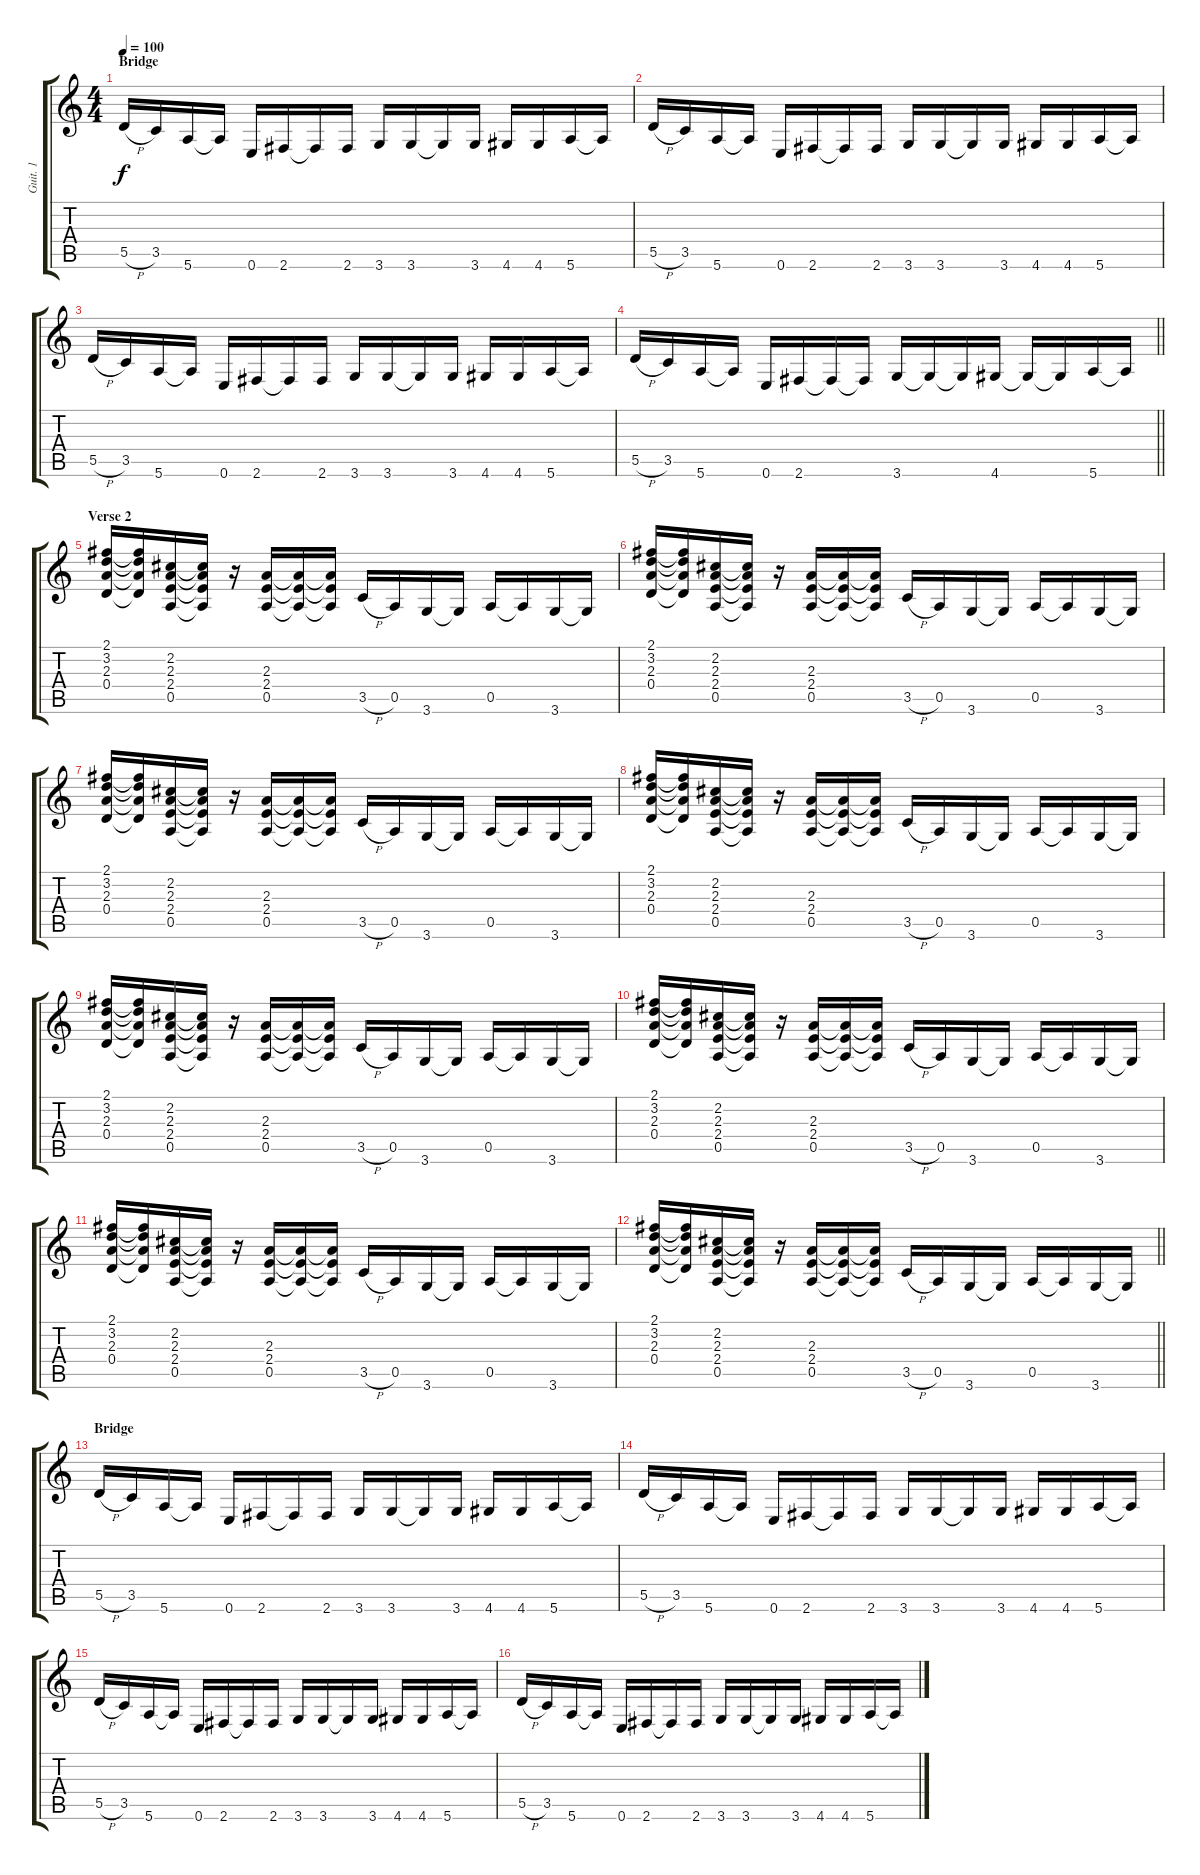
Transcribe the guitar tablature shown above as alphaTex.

\track ("Guit. 1" "Guit. 1") {instrument overdrivenguitar}
\staff {score tabs}
\tuning (E4 B3 G3 D3 A2 E2) {hide}
\ts (4 4)
\section ("" "Bridge")
\tempo 100
\clef g2
\ks c
5.5{h}.16{dy f} 3.5.16 5.6.16 5.6{t}.16 0.6.16 2.6.16 2.6{t}.16 2.6.16 3.6.16 3.6.16 3.6{t}.16 3.6.16 4.6.16 4.6.16 5.6.16 5.6{t}.16 |
5.5{h}.16 3.5.16 5.6.16 5.6{t}.16 0.6.16 2.6.16 2.6{t}.16 2.6.16 3.6.16 3.6.16 3.6{t}.16 3.6.16 4.6.16 4.6.16 5.6.16 5.6{t}.16 |
5.5{h}.16 3.5.16 5.6.16 5.6{t}.16 0.6.16 2.6.16 2.6{t}.16 2.6.16 3.6.16 3.6.16 3.6{t}.16 3.6.16 4.6.16 4.6.16 5.6.16 5.6{t}.16 |
\barLineRight lightlight
5.5{h}.16 3.5.16 5.6.16 5.6{t}.16 0.6.16 2.6.16 2.6{t}.16 2.6{t}.16 3.6.16 3.6{t}.16 3.6{t}.16 4.6.16 4.6{t}.16 4.6{t}.16 5.6.16 5.6{t}.16 |
\section ("" "Verse 2")
(2.1 3.2 2.3 0.4).16 (2.1{t} 3.2{t} 2.3{t} 0.4{t}).16 (2.2 2.3 2.4 0.5).16 (2.2{t} 2.3{t} 2.4{t} 0.5{t}).16 r.16 (2.3 2.4 0.5).16 (2.3{t} 2.4{t} 0.5{t}).16 (2.3{t} 2.4{t} 0.5{t}).16 3.5{h}.16 0.5.16 3.6.16 3.6{t}.16 0.5.16 0.5{t}.16 3.6.16 3.6{t}.16 |
(2.1 3.2 2.3 0.4).16 (2.1{t} 3.2{t} 2.3{t} 0.4{t}).16 (2.2 2.3 2.4 0.5).16 (2.2{t} 2.3{t} 2.4{t} 0.5{t}).16 r.16 (2.3 2.4 0.5).16 (2.3{t} 2.4{t} 0.5{t}).16 (2.3{t} 2.4{t} 0.5{t}).16 3.5{h}.16 0.5.16 3.6.16 3.6{t}.16 0.5.16 0.5{t}.16 3.6.16 3.6{t}.16 |
(2.1 3.2 2.3 0.4).16 (2.1{t} 3.2{t} 2.3{t} 0.4{t}).16 (2.2 2.3 2.4 0.5).16 (2.2{t} 2.3{t} 2.4{t} 0.5{t}).16 r.16 (2.3 2.4 0.5).16 (2.3{t} 2.4{t} 0.5{t}).16 (2.3{t} 2.4{t} 0.5{t}).16 3.5{h}.16 0.5.16 3.6.16 3.6{t}.16 0.5.16 0.5{t}.16 3.6.16 3.6{t}.16 |
(2.1 3.2 2.3 0.4).16 (2.1{t} 3.2{t} 2.3{t} 0.4{t}).16 (2.2 2.3 2.4 0.5).16 (2.2{t} 2.3{t} 2.4{t} 0.5{t}).16 r.16 (2.3 2.4 0.5).16 (2.3{t} 2.4{t} 0.5{t}).16 (2.3{t} 2.4{t} 0.5{t}).16 3.5{h}.16 0.5.16 3.6.16 3.6{t}.16 0.5.16 0.5{t}.16 3.6.16 3.6{t}.16 |
(2.1 3.2 2.3 0.4).16 (2.1{t} 3.2{t} 2.3{t} 0.4{t}).16 (2.2 2.3 2.4 0.5).16 (2.2{t} 2.3{t} 2.4{t} 0.5{t}).16 r.16 (2.3 2.4 0.5).16 (2.3{t} 2.4{t} 0.5{t}).16 (2.3{t} 2.4{t} 0.5{t}).16 3.5{h}.16 0.5.16 3.6.16 3.6{t}.16 0.5.16 0.5{t}.16 3.6.16 3.6{t}.16 |
(2.1 3.2 2.3 0.4).16 (2.1{t} 3.2{t} 2.3{t} 0.4{t}).16 (2.2 2.3 2.4 0.5).16 (2.2{t} 2.3{t} 2.4{t} 0.5{t}).16 r.16 (2.3 2.4 0.5).16 (2.3{t} 2.4{t} 0.5{t}).16 (2.3{t} 2.4{t} 0.5{t}).16 3.5{h}.16 0.5.16 3.6.16 3.6{t}.16 0.5.16 0.5{t}.16 3.6.16 3.6{t}.16 |
(2.1 3.2 2.3 0.4).16 (2.1{t} 3.2{t} 2.3{t} 0.4{t}).16 (2.2 2.3 2.4 0.5).16 (2.2{t} 2.3{t} 2.4{t} 0.5{t}).16 r.16 (2.3 2.4 0.5).16 (2.3{t} 2.4{t} 0.5{t}).16 (2.3{t} 2.4{t} 0.5{t}).16 3.5{h}.16 0.5.16 3.6.16 3.6{t}.16 0.5.16 0.5{t}.16 3.6.16 3.6{t}.16 |
\barLineRight lightlight
(2.1 3.2 2.3 0.4).16 (2.1{t} 3.2{t} 2.3{t} 0.4{t}).16 (2.2 2.3 2.4 0.5).16 (2.2{t} 2.3{t} 2.4{t} 0.5{t}).16 r.16 (2.3 2.4 0.5).16 (2.3{t} 2.4{t} 0.5{t}).16 (2.3{t} 2.4{t} 0.5{t}).16 3.5{h}.16 0.5.16 3.6.16 3.6{t}.16 0.5.16 0.5{t}.16 3.6.16 3.6{t}.16 |
\section ("" "Bridge")
5.5{h}.16 3.5.16 5.6.16 5.6{t}.16 0.6.16 2.6.16 2.6{t}.16 2.6.16 3.6.16 3.6.16 3.6{t}.16 3.6.16 4.6.16 4.6.16 5.6.16 5.6{t}.16 |
5.5{h}.16 3.5.16 5.6.16 5.6{t}.16 0.6.16 2.6.16 2.6{t}.16 2.6.16 3.6.16 3.6.16 3.6{t}.16 3.6.16 4.6.16 4.6.16 5.6.16 5.6{t}.16 |
5.5{h}.16 3.5.16 5.6.16 5.6{t}.16 0.6.16 2.6.16 2.6{t}.16 2.6.16 3.6.16 3.6.16 3.6{t}.16 3.6.16 4.6.16 4.6.16 5.6.16 5.6{t}.16 |
5.5{h}.16 3.5.16 5.6.16 5.6{t}.16 0.6.16 2.6.16 2.6{t}.16 2.6.16 3.6.16 3.6.16 3.6{t}.16 3.6.16 4.6.16 4.6.16 5.6.16 5.6{t}.16
